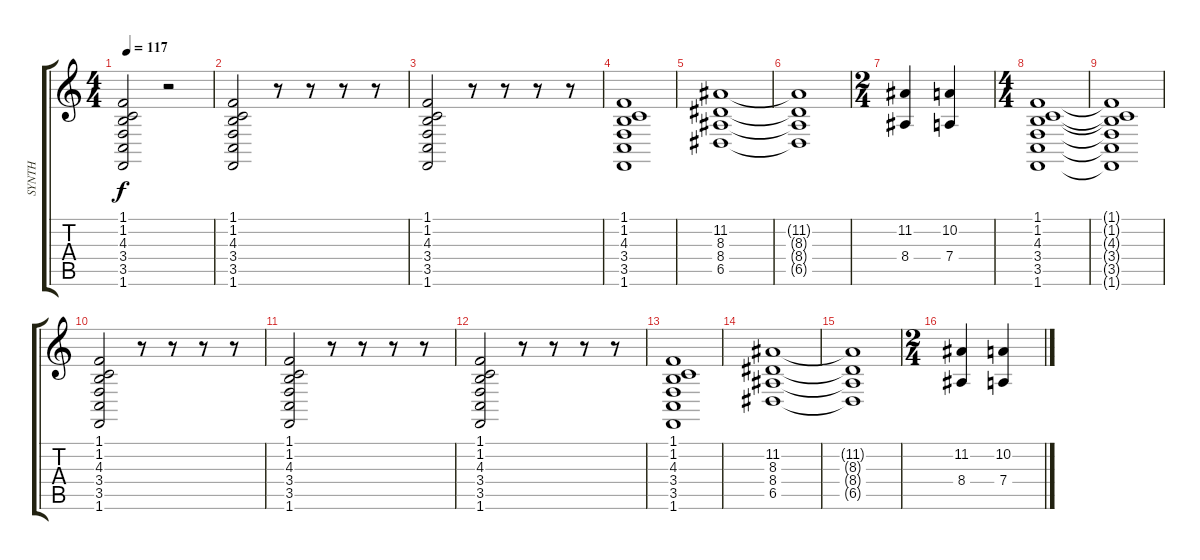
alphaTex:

\track ("SYNTH" "SYNTH") {instrument stringensemble2}
\staff {score tabs}
\tuning (E4 B3 G3 D3 A2 E2) {hide}
\ts (4 4)
\tempo 117
\clef g2
\ks c
(1.1{t} 1.2{t} 4.3{t} 3.4{t} 3.5{t} 1.6{t}).2{dy f} r.2 |
(1.1 1.2 4.3 3.4 3.5 1.6).2 r.8 r.8 r.8 r.8 |
(1.1 1.2 4.3 3.4 3.5 1.6).2 r.8 r.8 r.8 r.8 |
(1.1 1.2 4.3 3.4 3.5 1.6).1 |
(11.2 8.3 8.4 6.5).1 |
(11.2{t} 8.3{t} 8.4{t} 6.5{t}).1 |
\ts (2 4)
(11.2 8.4).4 (10.2 7.4).4 |
\ts (4 4)
(1.1 1.2 4.3 3.4 3.5 1.6).1 |
(1.1{t} 1.2{t} 4.3{t} 3.4{t} 3.5{t} 1.6{t}).1 |
(1.1 1.2 4.3 3.4 3.5 1.6).2 r.8 r.8 r.8 r.8 |
(1.1 1.2 4.3 3.4 3.5 1.6).2 r.8 r.8 r.8 r.8 |
(1.1 1.2 4.3 3.4 3.5 1.6).2 r.8 r.8 r.8 r.8 |
(1.1 1.2 4.3 3.4 3.5 1.6).1 |
(11.2 8.3 8.4 6.5).1 |
(11.2{t} 8.3{t} 8.4{t} 6.5{t}).1 |
\ts (2 4)
(11.2 8.4).4 (10.2 7.4).4
